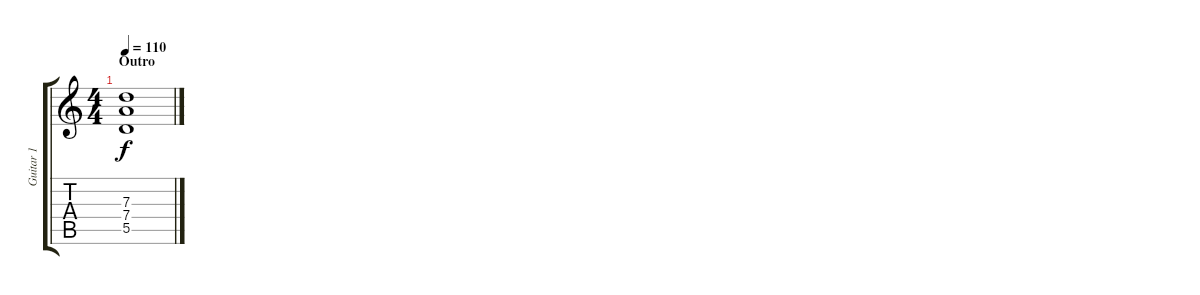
\track ("Guitar 1" "Guitar 1") {instrument distortionguitar}
\staff {score tabs}
\tuning (E4 B3 G3 D3 A2 E2) {hide}
\ts (4 4)
\section ("" "Outro")
\tempo 110
\clef g2
\ks c
(7.3 7.4 5.5).1{dy f volume 0}
